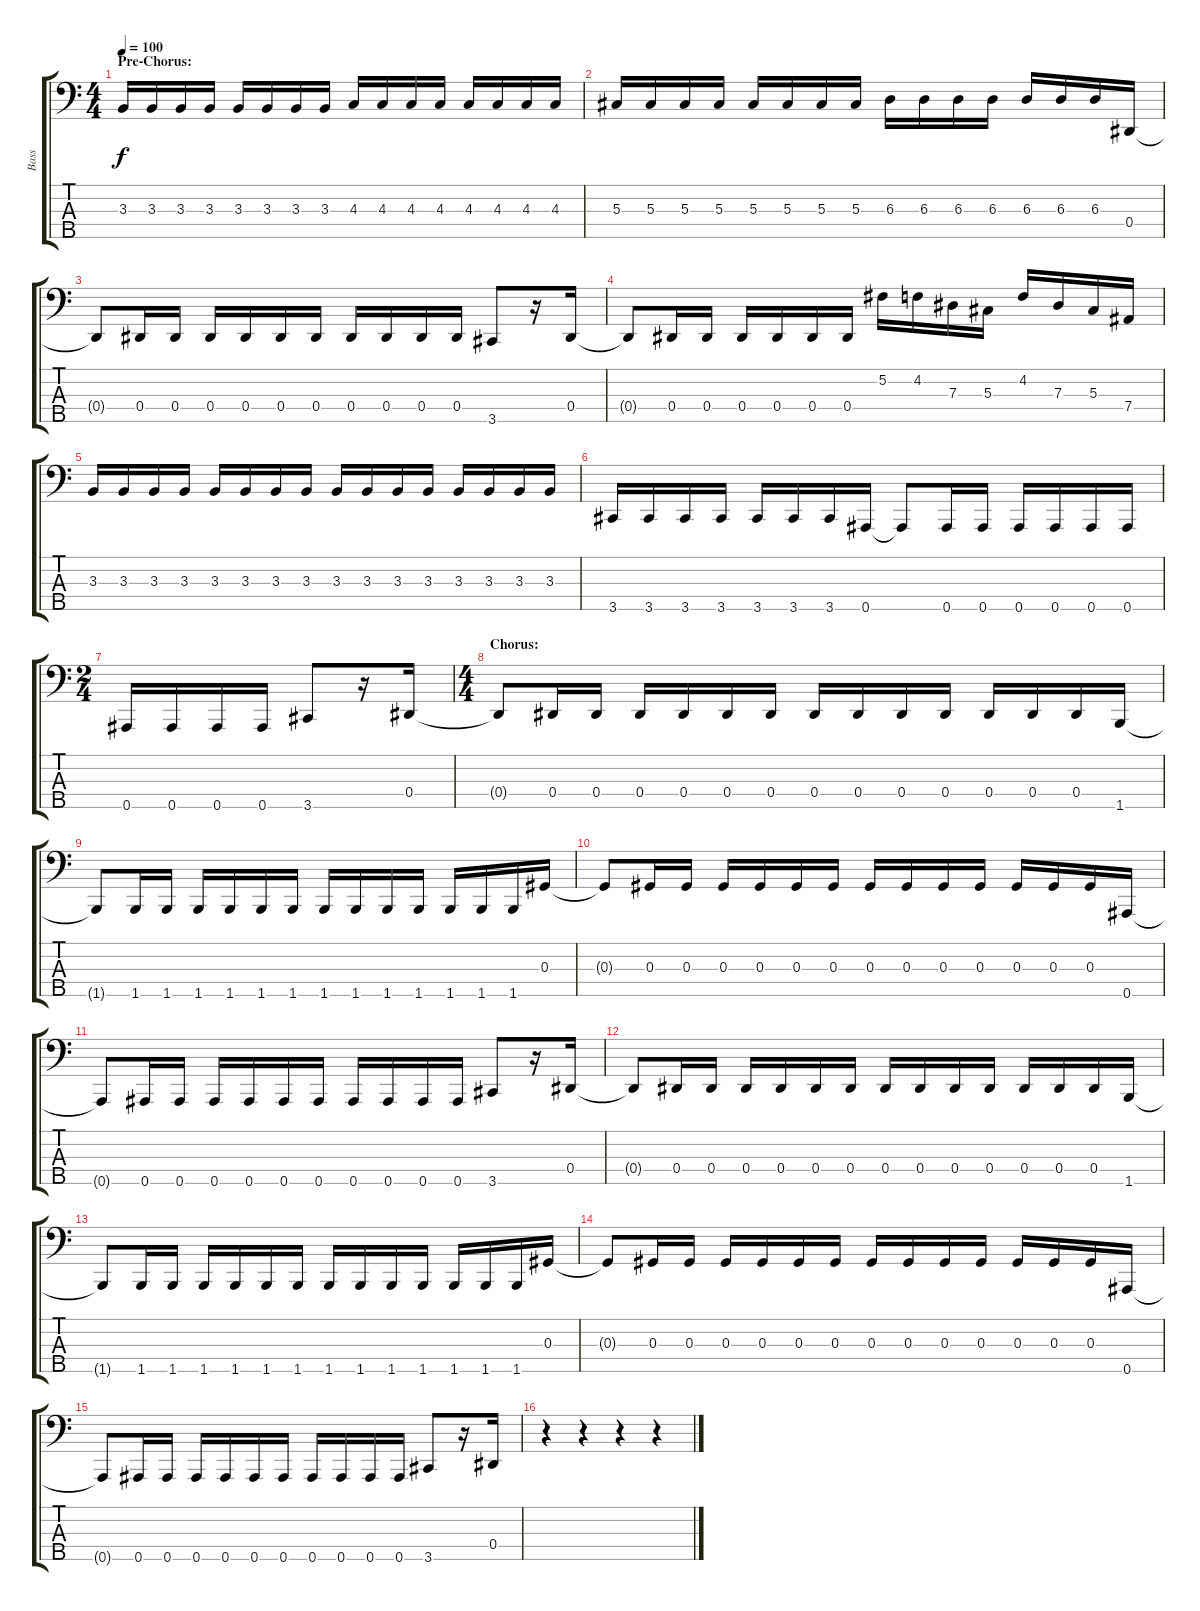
\track ("Bass" "Bass") {instrument slapbass2}
\staff {score tabs}
\tuning (Gb2 Db2 Ab1 Eb1 Bb0) {hide}
\ts (4 4)
\section ("" "Pre-Chorus:")
\tempo 100
\clef f4
\ks c
3.3.16{dy f} 3.3.16 3.3.16 3.3.16 3.3.16 3.3.16 3.3.16 3.3.16 4.3.16 4.3.16 4.3.16 4.3.16 4.3.16 4.3.16 4.3.16 4.3.16 |
5.3.16 5.3.16 5.3.16 5.3.16 5.3.16 5.3.16 5.3.16 5.3.16 6.3.16 6.3.16 6.3.16 6.3.16 6.3.16 6.3.16 6.3.16 0.4.16 |
0.4{t}.8 0.4.16 0.4.16 0.4.16 0.4.16 0.4.16 0.4.16 0.4.16 0.4.16 0.4.16 0.4.16 3.5.8 r.16 0.4.16 |
0.4{t}.8 0.4.16 0.4.16 0.4.16 0.4.16 0.4.16 0.4.16 5.2.16 4.2.16 7.3.16 5.3.16 4.2.16 7.3.16 5.3.16 7.4.16 |
3.3.16 3.3.16 3.3.16 3.3.16 3.3.16 3.3.16 3.3.16 3.3.16 3.3.16 3.3.16 3.3.16 3.3.16 3.3.16 3.3.16 3.3.16 3.3.16 |
3.5.16 3.5.16 3.5.16 3.5.16 3.5.16 3.5.16 3.5.16 0.5.16 0.5{t}.8 0.5.16 0.5.16 0.5.16 0.5.16 0.5.16 0.5.16 |
\ts (2 4)
0.5.16 0.5.16 0.5.16 0.5.16 3.5.8 r.16 0.4.16 |
\ts (4 4)
\section ("" "Chorus:")
0.4{t}.8 0.4.16 0.4.16 0.4.16 0.4.16 0.4.16 0.4.16 0.4.16 0.4.16 0.4.16 0.4.16 0.4.16 0.4.16 0.4.16 1.5.16 |
1.5{t}.8 1.5.16 1.5.16 1.5.16 1.5.16 1.5.16 1.5.16 1.5.16 1.5.16 1.5.16 1.5.16 1.5.16 1.5.16 1.5.16 0.3.16 |
0.3{t}.8 0.3.16 0.3.16 0.3.16 0.3.16 0.3.16 0.3.16 0.3.16 0.3.16 0.3.16 0.3.16 0.3.16 0.3.16 0.3.16 0.5.16 |
0.5{t}.8 0.5.16 0.5.16 0.5.16 0.5.16 0.5.16 0.5.16 0.5.16 0.5.16 0.5.16 0.5.16 3.5.8 r.16 0.4.16 |
0.4{t}.8 0.4.16 0.4.16 0.4.16 0.4.16 0.4.16 0.4.16 0.4.16 0.4.16 0.4.16 0.4.16 0.4.16 0.4.16 0.4.16 1.5.16 |
1.5{t}.8 1.5.16 1.5.16 1.5.16 1.5.16 1.5.16 1.5.16 1.5.16 1.5.16 1.5.16 1.5.16 1.5.16 1.5.16 1.5.16 0.3.16 |
0.3{t}.8 0.3.16 0.3.16 0.3.16 0.3.16 0.3.16 0.3.16 0.3.16 0.3.16 0.3.16 0.3.16 0.3.16 0.3.16 0.3.16 0.5.16 |
0.5{t}.8 0.5.16 0.5.16 0.5.16 0.5.16 0.5.16 0.5.16 0.5.16 0.5.16 0.5.16 0.5.16 3.5.8 r.16 0.4.16 |
r.4 r.4 r.4 r.4
